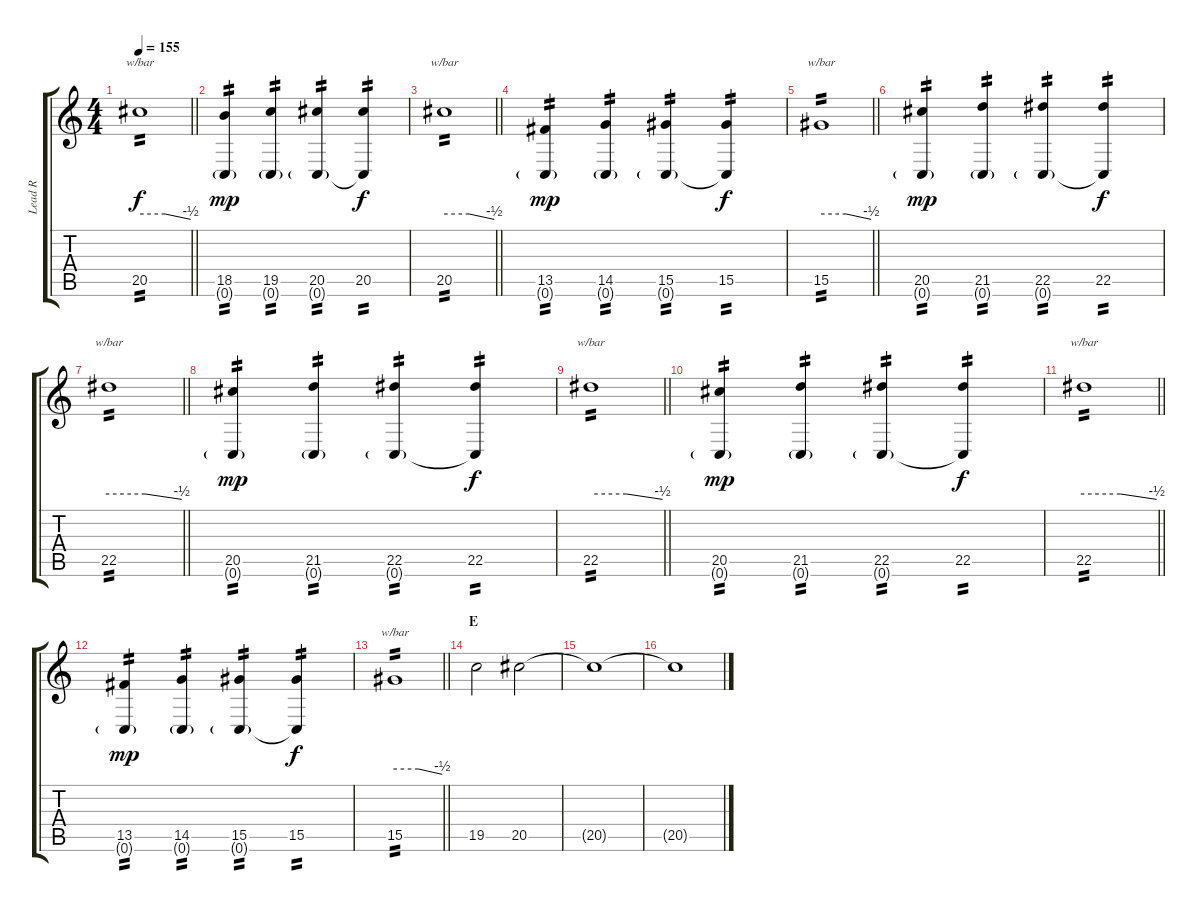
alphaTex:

\track ("Lead R" "Lead R") {instrument overdrivenguitar}
\staff {score tabs}
\tuning (C4 G3 Eb3 Bb2 F2 C2) {hide}
\ts (4 4)
\tempo 155
\clef g2
\barLineRight lightlight
\ks c
20.5.1{tbe (custom default 0 0 30 0 60 -2) tp 2 dy f} |
\section ("" "")
(18.5 0.6{g}).4{tp 2 dy mp} (19.5 0.6{g}).4{tp 2} (20.5 0.6{g}).4{tp 2} (20.5 0.6{t}).4{tp 2 dy f} |
\barLineRight lightlight
20.5.1{tbe (custom default 0 0 30 0 60 -2) tp 2} |
\section ("" "")
(13.5 0.6{g}).4{tp 2 dy mp} (14.5 0.6{g}).4{tp 2} (15.5 0.6{g}).4{tp 2} (15.5 0.6{t}).4{tp 2 dy f} |
\barLineRight lightlight
15.5.1{tbe (custom default 0 0 30 0 60 -2) tp 2} |
\section ("" "")
(20.5 0.6{g}).4{tp 2 dy mp} (21.5 0.6{g}).4{tp 2} (22.5 0.6{g}).4{tp 2} (22.5 0.6{t}).4{tp 2 dy f} |
\barLineRight lightlight
22.5.1{tbe (custom default 0 0 30 0 60 -2) tp 2} |
\section ("" "")
(20.5 0.6{g}).4{tp 2 dy mp} (21.5 0.6{g}).4{tp 2} (22.5 0.6{g}).4{tp 2} (22.5 0.6{t}).4{tp 2 dy f} |
\barLineRight lightlight
22.5.1{tbe (custom default 0 0 30 0 60 -2) tp 2} |
\section ("" "")
(20.5 0.6{g}).4{tp 2 dy mp} (21.5 0.6{g}).4{tp 2} (22.5 0.6{g}).4{tp 2} (22.5 0.6{t}).4{tp 2 dy f} |
\barLineRight lightlight
22.5.1{tbe (custom default 0 0 30 0 60 -2) tp 2} |
\section ("" "")
(13.5 0.6{g}).4{tp 2 dy mp} (14.5 0.6{g}).4{tp 2} (15.5 0.6{g}).4{tp 2} (15.5 0.6{t}).4{tp 2 dy f} |
\barLineRight lightlight
15.5.1{tbe (custom default 0 0 30 0 60 -2) tp 2} |
\section ("" "E")
19.5.2 20.5.2 |
20.5{t}.1 |
20.5{t}.1
